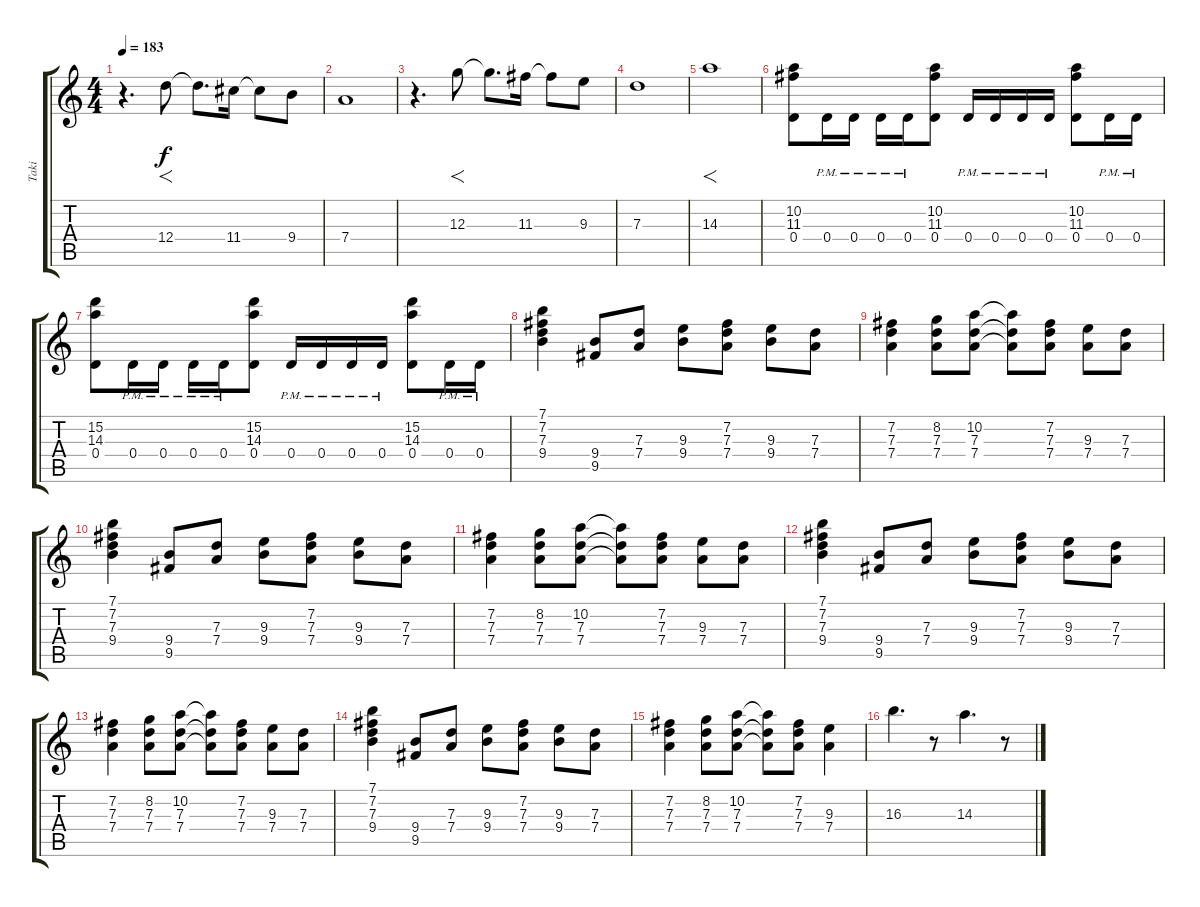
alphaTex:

\track ("Taki" "Taki") {instrument distortionguitar}
\staff {score tabs}
\tuning (E4 B3 G3 D3 A2 E2) {hide}
\ts (4 4)
\tempo 183
\clef g2
\ks c
r.4{d dy f} 12.4.8{f} 12.4{t}.8{d} 11.4.16 11.4{t}.8 9.4.8 |
7.4.1 |
r.4{d} 12.3.8{f} 12.3{t}.8{d} 11.3.16 11.3{t}.8 9.3.8 |
7.3.1 |
14.3.1{f} |
(10.2 11.3 0.4).8 0.4{pm}.16 0.4{pm}.16 0.4{pm}.16 0.4{pm}.16 (10.2 11.3 0.4).8 0.4{pm}.16 0.4{pm}.16 0.4{pm}.16 0.4{pm}.16 (10.2 11.3 0.4).8 0.4{pm}.16 0.4{pm}.16 |
(15.2 14.3 0.4).8 0.4{pm}.16 0.4{pm}.16 0.4{pm}.16 0.4{pm}.16 (15.2 14.3 0.4).8 0.4{pm}.16 0.4{pm}.16 0.4{pm}.16 0.4{pm}.16 (15.2 14.3 0.4).8 0.4{pm}.16 0.4{pm}.16 |
(7.1 7.2 7.3 9.4).4 (9.4 9.5).8 (7.3 7.4).8 (9.3 9.4).8 (7.2 7.3 7.4).8 (9.3 9.4).8 (7.3 7.4).8 |
(7.2 7.3 7.4).4 (8.2 7.3 7.4).8 (10.2 7.3 7.4).8 (10.2{t} 7.3{t} 7.4{t}).8 (7.2 7.3 7.4).8 (9.3 7.4).8 (7.3 7.4).8 |
(7.1 7.2 7.3 9.4).4 (9.4 9.5).8 (7.3 7.4).8 (9.3 9.4).8 (7.2 7.3 7.4).8 (9.3 9.4).8 (7.3 7.4).8 |
(7.2 7.3 7.4).4 (8.2 7.3 7.4).8 (10.2 7.3 7.4).8 (10.2{t} 7.3{t} 7.4{t}).8 (7.2 7.3 7.4).8 (9.3 7.4).8 (7.3 7.4).8 |
(7.1 7.2 7.3 9.4).4 (9.4 9.5).8 (7.3 7.4).8 (9.3 9.4).8 (7.2 7.3 7.4).8 (9.3 9.4).8 (7.3 7.4).8 |
(7.2 7.3 7.4).4 (8.2 7.3 7.4).8 (10.2 7.3 7.4).8 (10.2{t} 7.3{t} 7.4{t}).8 (7.2 7.3 7.4).8 (9.3 7.4).8 (7.3 7.4).8 |
(7.1 7.2 7.3 9.4).4 (9.4 9.5).8 (7.3 7.4).8 (9.3 9.4).8 (7.2 7.3 7.4).8 (9.3 9.4).8 (7.3 7.4).8 |
(7.2 7.3 7.4).4 (8.2 7.3 7.4).8 (10.2 7.3 7.4).8 (10.2{t} 7.3{t} 7.4{t}).8 (7.2 7.3 7.4).8 (9.3 7.4).4 |
16.3.4{d} r.8 14.3.4{d} r.8
